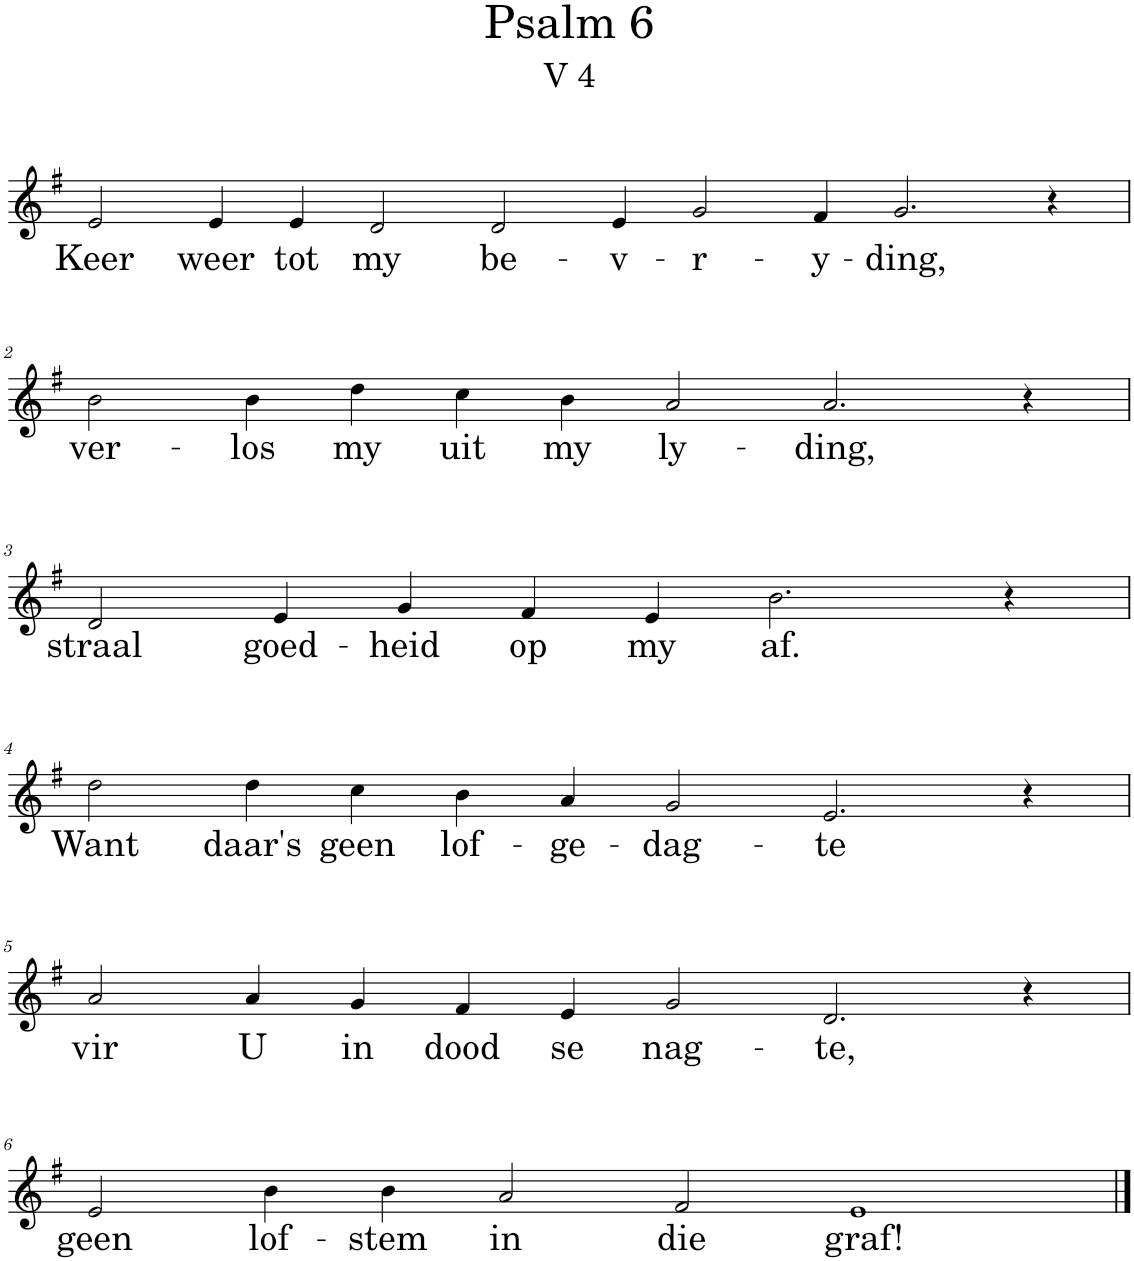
**kern	**text
*part1	*part1
*staff1	*staff1
*I"Pipe Organ	*
*I'Org.	*
*clefG2	*
*k[f#]	*
*M16/4	*
=1	=1
!	!LO:LY:b
2e/	Keer
!	!LO:LY:b
4e/	weer
!	!LO:LY:b
4e/	tot
!	!LO:LY:b
2d/	my
!	!LO:LY:b
2d/	be-
!	!LO:LY:b
4e/	-v-
!	!LO:LY:b
2g/	-r-
!	!LO:LY:b
4f#/	-y-
!	!LO:LY:b
2.g/	-ding,
4r	.
!!LO:LB:g=z
=2	=2
*M12/4	*
!	!LO:LY:b
2b\	ver-
!	!LO:LY:b
4b\	-los
!	!LO:LY:b
4dd\	my
!	!LO:LY:b
4cc\	uit
!	!LO:LY:b
4b\	my
!	!LO:LY:b
2a/	ly-
!	!LO:LY:b
2.a/	-ding,
4r	.
!!LO:LB:g=z
=3	=3
*M10/4	*
!	!LO:LY:b
2d/	straal
!	!LO:LY:b
4e/	goed-
!	!LO:LY:b
4g/	-heid
!	!LO:LY:b
4f#/	op
!	!LO:LY:b
4e/	my
!	!LO:LY:b
2.b\	af.
4r	.
!!LO:LB:g=z
=4	=4
*M12/4	*
!	!LO:LY:b
2dd\	Want
!	!LO:LY:b
4dd\	daar's
!	!LO:LY:b
4cc\	geen
!	!LO:LY:b
4b\	lof-
!	!LO:LY:b
4a/	-ge-
!	!LO:LY:b
2g/	-dag-
!	!LO:LY:b
2.e/	-te
4r	.
!!LO:LB:g=z
=5	=5
!	!LO:LY:b
2a/	vir
!	!LO:LY:b
4a/	U
!	!LO:LY:b
4g/	in
!	!LO:LY:b
4f#/	dood
!	!LO:LY:b
4e/	se
!	!LO:LY:b
2g/	nag-
!	!LO:LY:b
2.d/	-te,
4r	.
!!LO:LB:g=z
=6	=6
!	!LO:LY:b
2e/	geen
!	!LO:LY:b
4b\	lof-
!	!LO:LY:b
4b\	-stem
!	!LO:LY:b
2a/	in
!	!LO:LY:b
2f#/	die
!	!LO:LY:b
1e	graf!
==	==
*-	*-
